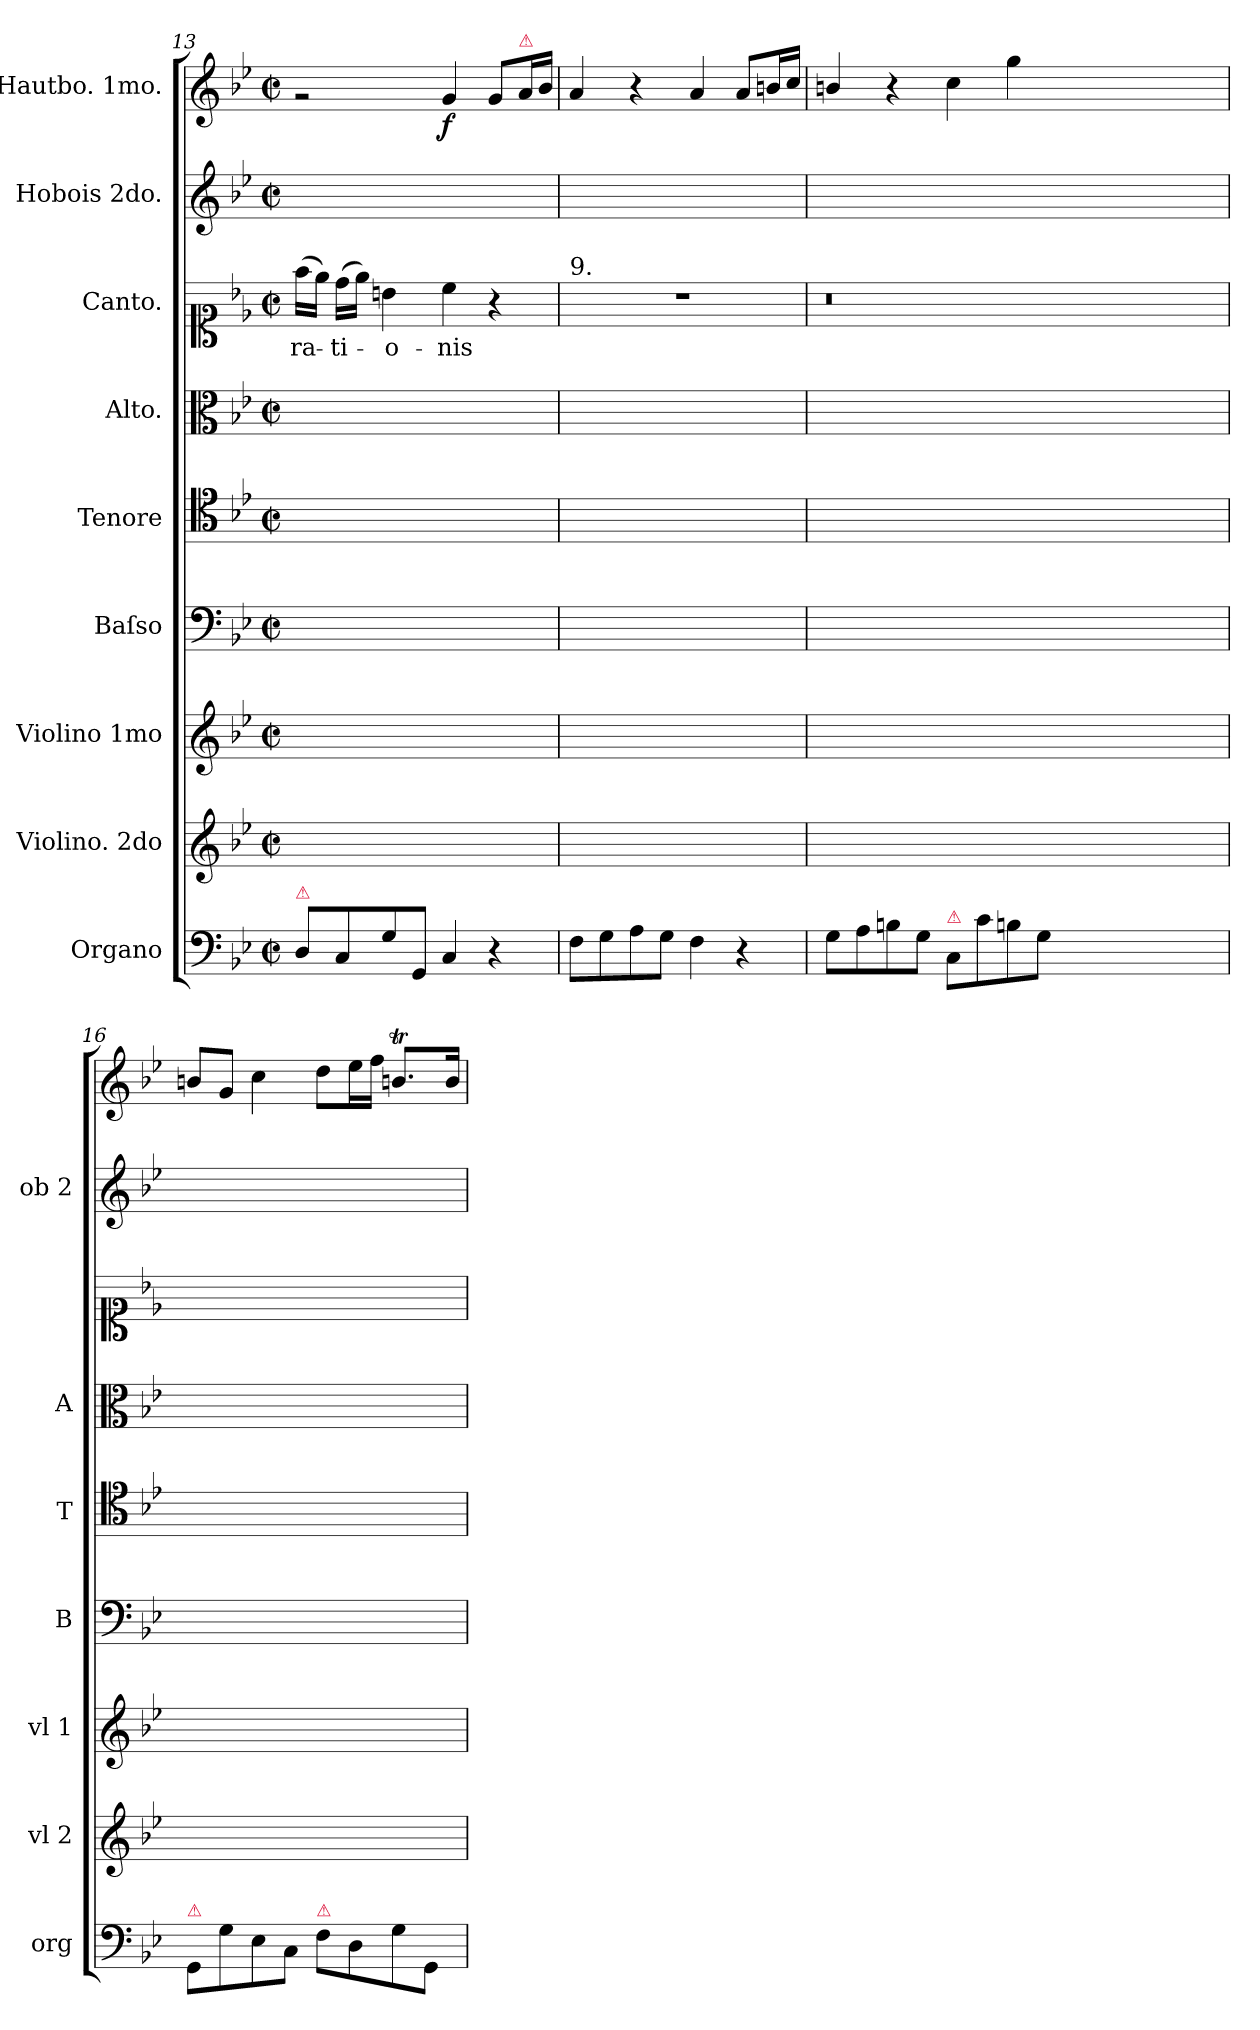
**kern	**kern	**kern	**kern	**kern	**kern	**kern	**text	**kern	**kern	**dynam
*part9	*part8	*part7	*part6	*part5	*part4	*part3	*part3	*part2	*part1	*part1
*staff9	*staff8	*staff7	*staff6	*staff5	*staff4	*staff3	*staff3	*staff2	*staff1	*staff1
*I"Organo	*I"Violino. 2do	*I"Violino 1mo	*I"Baſso	*I"Tenore	*I"Alto.	*I"Canto.	*	*I"Hobois 2do.	*I"Hautbo. 1mo.	*
*I'org	*I'vl 2	*I'vl 1	*I'B	*I'T	*I'A	*	*	*I'ob 2	*	*
*clefF4	*clefG2	*clefG2	*clefF4	*clefC4	*clefC3	*clefC1	*	*clefG2	*clefG2	*
*k[b-e-]	*k[b-e-]	*k[b-e-]	*k[b-e-]	*k[b-e-]	*k[b-e-]	*k[b-e-]	*	*k[b-e-]	*k[b-e-]	*
*M2/2	*M2/2	*M2/2	*M2/2	*M2/2	*M2/2	*M2/2	*	*M2/2	*M2/2	*
*met(c|)	*met(c|)	*met(c|)	*met(c|)	*met(c|)	*met(c|)	*met(c|)	*	*met(c|)	*met(c|)	*
=13	=13	=13	=13	=13	=13	=13	=13	=13	=13	=13
!LO:TX:a:color=crimson:t=⚠	!	!	!	!	!	!	!	!	!	!
8D/L	1ryy	1ryy	1ryy	1ryy	1ryy	(>16ff\LL	ra-	1ryy	2rg	.
.	.	.	.	.	.	16ee-\JJ)	.	.	.	.
8C/	.	.	.	.	.	(>16dd\LL	-ti-	.	.	.
.	.	.	.	.	.	16ee-\JJ)	.	.	.	.
8G\	.	.	.	.	.	4bn\	-o-	.	.	.
8GG/J	.	.	.	.	.	.	.	.	.	.
!	!	!	!	!	!	!	!	!	!	!LO:DY:b
4C/	.	.	.	.	.	4cc\	-nis	.	4g/	f
4r	.	.	.	.	.	4r	.	.	8g/L	.
!	!	!	!	!	!	!	!	!	!LO:TX:a:color=crimson:t=⚠	!
.	.	.	.	.	.	.	.	.	16a/L	.
.	.	.	.	.	.	.	.	.	16b-/JJ	.
=14	=14	=14	=14	=14	=14	=14	=14	=14	=14	=14
!	!	!	!	!	!	!LO:TX:a:t=9.	!	!	!	!
8F\L	1ryy	1ryy	1ryy	1ryy	1ryy	1r	.	1ryy	4a/	.
8G\	.	.	.	.	.	.	.	.	.	.
8A\	.	.	.	.	.	.	.	.	4r	.
8G\J	.	.	.	.	.	.	.	.	.	.
4F\	.	.	.	.	.	.	.	.	4a/	.
4r	.	.	.	.	.	.	.	.	8a/L	.
.	.	.	.	.	.	.	.	.	16bn/L	.
.	.	.	.	.	.	.	.	.	16cc/JJ	.
=15	=15	=15	=15	=15	=15	=15	=15	=15	=15	=15
8G\L	1ryy	1ryy	1ryy	1ryy	1ryy	0.r	.	1ryy	4bn/	.
8A\	.	.	.	.	.	.	.	.	.	.
8Bn\	.	.	.	.	.	.	.	.	4r	.
8G\J	.	.	.	.	.	.	.	.	.	.
!LO:TX:a:color=crimson:t=⚠	!	!	!	!	!	!	!	!	!	!
8C/L	.	.	.	.	.	.	.	.	4cc\	.
8c\	.	.	.	.	.	.	.	.	.	.
8Bn\	.	.	.	.	.	.	.	.	4gg\	.
8G\J	.	.	.	.	.	.	.	.	.	.
0ryy	0ryy	0ryy	0ryy	0ryy	0ryy	.	.	0ryy	0ryy	.
=16	=16	=16	=16	=16	=16	=16	=16	=16	=16	=16
!LO:TX:a:color=crimson:t=⚠	!	!	!	!	!	!	!	!	!	!
8GG/L	1ryy	1ryy	1ryy	1ryy	1ryy	1ryy	.	1ryy	8bn/L	.
8G\	.	.	.	.	.	.	.	.	8g/J	.
8E-\	.	.	.	.	.	.	.	.	4cc\	.
8C\J	.	.	.	.	.	.	.	.	.	.
!LO:TX:a:color=crimson:t=⚠	!	!	!	!	!	!	!	!	!	!
8F\L	.	.	.	.	.	.	.	.	8dd\L	.
8D\	.	.	.	.	.	.	.	.	16ee-\L	.
.	.	.	.	.	.	.	.	.	16ff\JJ	.
8G\	.	.	.	.	.	.	.	.	8.bnt/L	.
8GG/J	.	.	.	.	.	.	.	.	.	.
.	.	.	.	.	.	.	.	.	16b/Jk	.
=	=	=	=	=	=	=	=	=	=	=
*-	*-	*-	*-	*-	*-	*-	*-	*-	*-	*-
